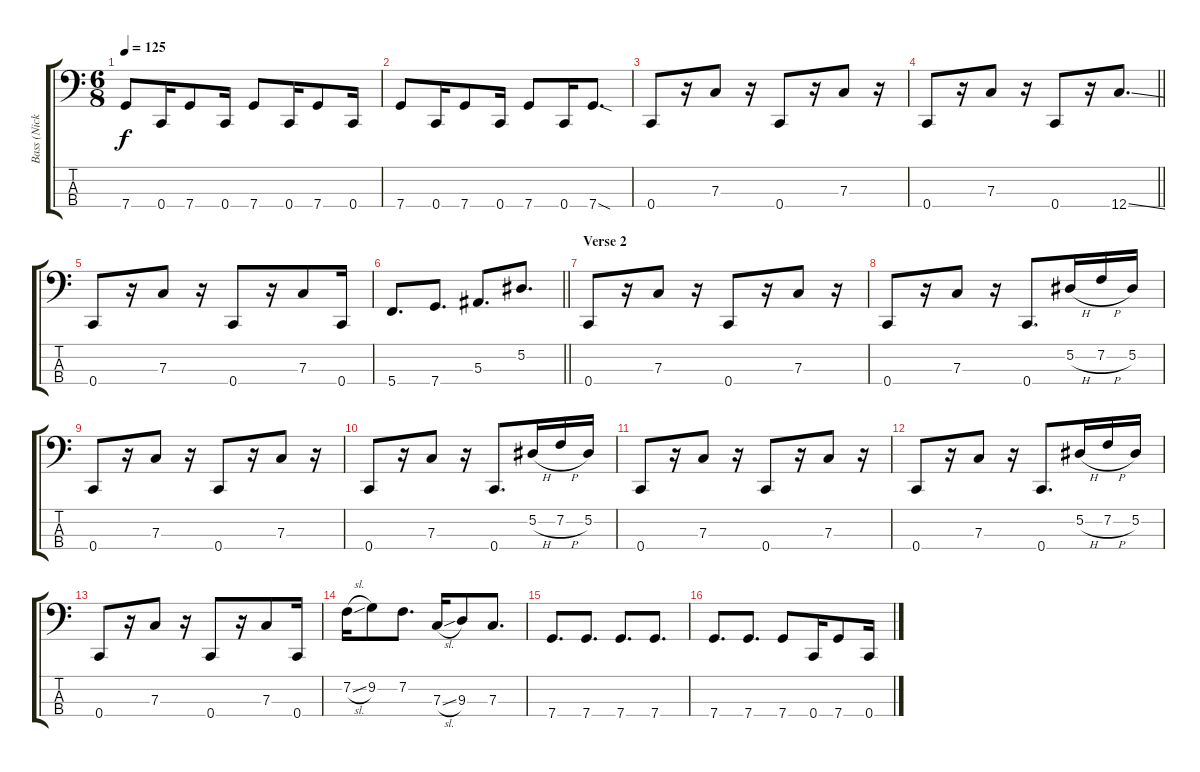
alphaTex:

\track ("Bass (Nick Oliveri)" "Bass (Nick") {instrument electricbasspick}
\staff {score tabs}
\tuning (Eb2 Bb1 F1 C1) {hide}
\ts (6 8)
\tempo 125
\clef f4
\ks c
7.4.8{dy f} 0.4.16 7.4.8 0.4.16 7.4.8 0.4.16 7.4.8 0.4.16 |
7.4.8 0.4.16 7.4.8 0.4.16 7.4.8 0.4.16 7.4{sod}.8{d} |
0.4.8 r.16 7.3.8 r.16 0.4.8 r.16 7.3.8 r.16 |
\barLineRight lightlight
0.4.8 r.16 7.3.8 r.16 0.4.8 r.16 12.4{ss}.8{d} |
0.4.8 r.16 7.3.8 r.16 0.4.8 r.16 7.3.8 0.4.16 |
\barLineRight lightlight
5.4.8{d} 7.4.8{d} 5.3.8{d} 5.2.8{d} |
\section ("" "Verse 2")
0.4.8 r.16 7.3.8 r.16 0.4.8 r.16 7.3.8 r.16 |
0.4.8 r.16 7.3.8 r.16 0.4.8{d} 5.2{h}.16 7.2{h}.16 5.2.16 |
0.4.8 r.16 7.3.8 r.16 0.4.8 r.16 7.3.8 r.16 |
0.4.8 r.16 7.3.8 r.16 0.4.8{d} 5.2{h}.16 7.2{h}.16 5.2.16 |
0.4.8 r.16 7.3.8 r.16 0.4.8 r.16 7.3.8 r.16 |
0.4.8 r.16 7.3.8 r.16 0.4.8{d} 5.2{h}.16 7.2{h}.16 5.2.16 |
0.4.8 r.16 7.3.8 r.16 0.4.8 r.16 7.3.8 0.4.16 |
7.2{sl}.16 9.2.8 7.2.8{d} 7.3{sl}.16 9.3.8 7.3.8{d} |
7.4.8{d} 7.4.8{d} 7.4.8{d} 7.4.8{d} |
7.4.8{d} 7.4.8{d} 7.4.8 0.4.16 7.4.8 0.4.16
